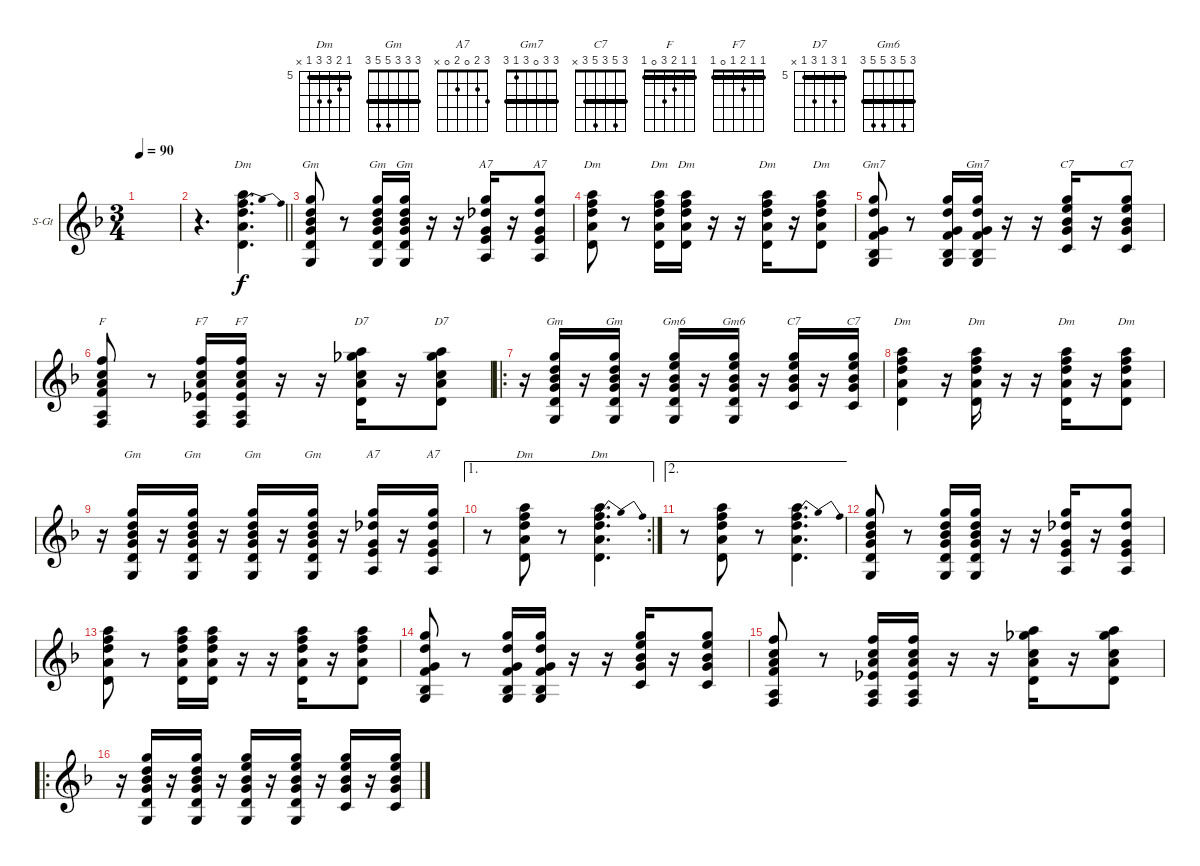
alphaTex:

\defaultSystemsLayout 4
\bracketExtendMode groupsimilarinstruments
\firstSystemTrackNameOrientation horizontal
\otherSystemsTrackNameOrientation horizontal
\track ("Steel Guitar" "S-Gt") {instrument acousticguitarsteel}
\staff {score}
\tuning (E4 B3 G3 D3 A2 E2)
\chord ("Dm" 5 6 7 7 5 x) {firstfret 5 barre 5}
\chord ("Gm" 3 3 3 5 5 3) {barre (3 3 3)}
\chord ("A7" 3 2 0 2 0 x)
\chord ("Gm7" 3 3 0 3 1 3) {barre 3}
\chord ("C7" 3 5 3 5 3 x) {barre (3 3)}
\chord ("F" 1 1 2 3 0 1) {barre 1}
\chord ("F7" 1 1 2 1 0 1) {barre (1 1)}
\chord ("D7" 5 7 5 7 5 x) {firstfret 5 barre (5 5)}
\chord ("Gm6" 3 5 3 5 5 3) {barre (3 3)}
\ts (3 4)
\tempo 90
\clef g2
\ks dminor
|
\scale
0.51004
\barLineRight lightlight
r.4{d} (5.5 7.4 7.3 6.2{be (bendrelease 0 0 10.2 4 20.4 4 30 0)} 5.1).4{d ch "Dm"} |
\scale
0.24498 (3.6 5.5 5.4 3.3 3.2 3.1).8{ch "Gm"} r.8 (3.6 5.5 5.4 3.3 3.2 3.1).16{ch "Gm"} (3.6 5.5 5.4 3.3 3.2 3.1).16{ch "Gm"} r.16 r.16 (0.5 2.4 0.3 2.2 3.1).16{ch "A7"} r.16 (0.5 2.4 0.3 2.2 3.1).8{ch "A7"} |
\scale
0.24498 (5.5 7.4 7.3 6.2 5.1).8{ch "Dm"} r.8 (5.5 7.4 7.3 6.2 5.1).16{ch "Dm"} (5.5 7.4 7.3 6.2 5.1).16{ch "Dm"} r.16 r.16 (5.5 7.4 7.3 6.2 5.1).16{ch "Dm"} r.16 (5.5 7.4 7.3 6.2 5.1).8{ch "Dm"} |
\scale
0.312821 (3.6 1.5 3.4 0.3 3.2 3.1).8{ch "Gm7"} r.8 (3.6 1.5 3.4 0.3 3.2 3.1).16 (3.6 1.5 3.4 0.3 3.2 3.1).16{ch "Gm7"} r.16 r.16 (3.5 5.4 3.3 5.2 3.1).16{ch "C7"} r.16 (3.5 5.4 3.3 5.2 3.1).8{ch "C7"} |
\scale
0.312821 (1.6 0.5 3.4 2.3 1.2 1.1).8{ch "F"} r.8 (1.6 0.5 1.4 2.3 1.2 1.1).16{ch "F7"} (1.6 0.5 1.4 2.3 1.2 1.1).16{ch "F7"} r.16 r.16 (5.5 7.4 5.3 7.2 5.1).16{ch "D7"} r.16 (5.5 7.4 5.3 7.2 5.1).8{ch "D7"} |
\ro
\scale
0.374359 r.16 (3.6 5.5 5.4 3.3 3.2 3.1).16{ch "Gm"} r.16 (3.6 5.5 5.4 3.3 3.2 3.1).16{ch "Gm"} r.16 (3.6 5.5 5.4 3.3 5.2 3.1).16{ch "Gm6"} r.16 (3.6 5.5 5.4 3.3 5.2 3.1).16{ch "Gm6"} r.16 (3.5 5.4 3.3 5.2 3.1).16{ch "C7"} r.16 (3.5 5.4 3.3 5.2 3.1).16{ch "C7"} |
\scale
0.322751 (5.5 7.4 7.3 6.2 5.1).4{ch "Dm"} r.16 (5.5 7.4 7.3 6.2 5.1).16{ch "Dm"} r.16 r.16 (5.5 7.4 7.3 6.2 5.1).16{ch "Dm"} r.16 (5.5 7.4 7.3 6.2 5.1).8{ch "Dm"} |
\scale
0.322751 r.16 (3.6 5.5 5.4 3.3 3.2 3.1).16{ch "Gm"} r.16 (3.6 5.5 5.4 3.3 3.2 3.1).16{ch "Gm"} r.16 (3.6 5.5 5.4 3.3 3.2 3.1).16{ch "Gm"} r.16 (3.6 5.5 5.4 3.3 3.2 3.1).16{ch "Gm"} r.16 (0.5 2.4 0.3 2.2 3.1).16{ch "A7"} r.16 (0.5 2.4 0.3 2.2 3.1).16{ch "A7"} |
\ae 1
\rc 2
\scale
0.354497 r.8 (5.5 7.4 7.3 6.2 5.1).8{ch "Dm"} r.8 (5.5 7.4 7.3 6.2{be (bendrelease 0 0 10.2 4 20.4 4 30 0)} 5.1).4{d ch "Dm"} |
\ae 2
r.8 (5.5 7.4 7.3 6.2 5.1).8 r.8 (5.5 7.4 7.3 6.2{be (bendrelease 0 0 10.2 4 20.4 4 30 0)} 5.1).4{d} |
(3.6 5.5 5.4 3.3 3.2 3.1).8 r.8 (3.6 5.5 5.4 3.3 3.2 3.1).16 (3.6 5.5 5.4 3.3 3.2 3.1).16 r.16 r.16 (0.5 2.4 0.3 2.2 3.1).16 r.16 (0.5 2.4 0.3 2.2 3.1).8 |
(5.5 7.4 7.3 6.2 5.1).8 r.8 (5.5 7.4 7.3 6.2 5.1).16 (5.5 7.4 7.3 6.2 5.1).16 r.16 r.16 (5.5 7.4 7.3 6.2 5.1).16 r.16 (5.5 7.4 7.3 6.2 5.1).8 |
(3.6 1.5 3.4 0.3 3.2 3.1).8 r.8 (3.6 1.5 3.4 0.3 3.2 3.1).16 (3.6 1.5 3.4 0.3 3.2 3.1).16 r.16 r.16 (3.5 5.4 3.3 5.2 3.1).16 r.16 (3.5 5.4 3.3 5.2 3.1).8 |
(1.6 0.5 3.4 2.3 1.2 1.1).8 r.8 (1.6 0.5 1.4 2.3 1.2 1.1).16 (1.6 0.5 1.4 2.3 1.2 1.1).16 r.16 r.16 (5.5 7.4 5.3 7.2 5.1).16 r.16 (5.5 7.4 5.3 7.2 5.1).8 |
\ro
r.16 (3.6 5.5 5.4 3.3 3.2 3.1).16 r.16 (3.6 5.5 5.4 3.3 3.2 3.1).16 r.16 (3.6 5.5 5.4 3.3 5.2 3.1).16 r.16 (3.6 5.5 5.4 3.3 5.2 3.1).16 r.16 (3.5 5.4 3.3 5.2 3.1).16 r.16 (3.5 5.4 3.3 5.2 3.1).16
